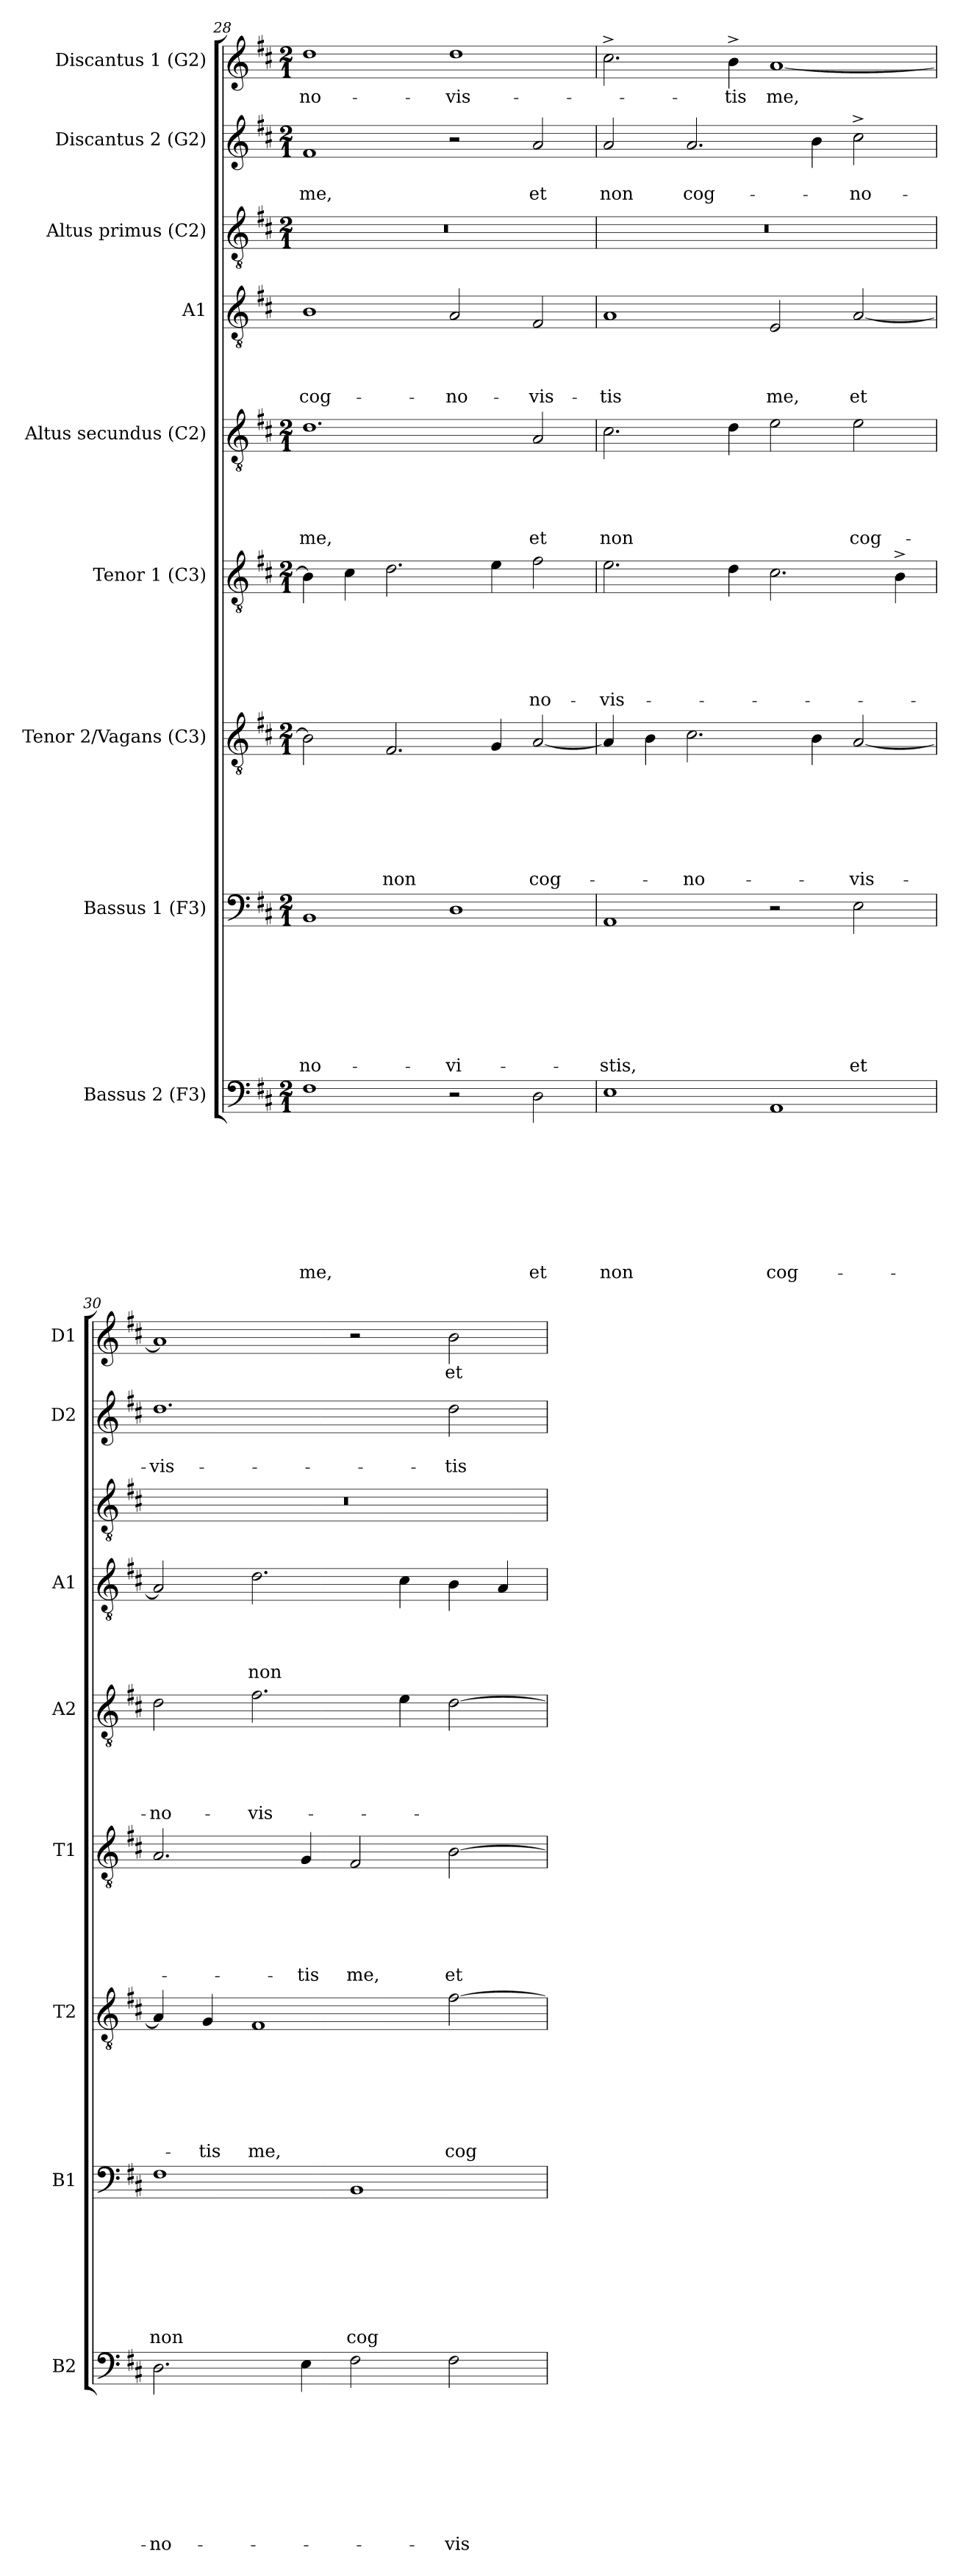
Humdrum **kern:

**kern	**text	**text	**text	**text	**text	**text	**text	**text	**text	**kern	**text	**text	**text	**text	**text	**text	**text	**text	**kern	**text	**text	**text	**text	**text	**text	**text	**kern	**text	**text	**text	**text	**text	**text	**kern	**text	**text	**text	**text	**text	**kern	**text	**text	**text	**text	**kern	**kern	**text	**text	**kern	**text
*part9	*part9	*part9	*part9	*part9	*part9	*part9	*part9	*part9	*part9	*part8	*part8	*part8	*part8	*part8	*part8	*part8	*part8	*part8	*part7	*part7	*part7	*part7	*part7	*part7	*part7	*part7	*part6	*part6	*part6	*part6	*part6	*part6	*part6	*part5	*part5	*part5	*part5	*part5	*part5	*part4	*part4	*part4	*part4	*part4	*part3	*part2	*part2	*part2	*part1	*part1
*staff9	*staff9	*staff9	*staff9	*staff9	*staff9	*staff9	*staff9	*staff9	*staff9	*staff8	*staff8	*staff8	*staff8	*staff8	*staff8	*staff8	*staff8	*staff8	*staff7	*staff7	*staff7	*staff7	*staff7	*staff7	*staff7	*staff7	*staff6	*staff6	*staff6	*staff6	*staff6	*staff6	*staff6	*staff5	*staff5	*staff5	*staff5	*staff5	*staff5	*staff4	*staff4	*staff4	*staff4	*staff4	*staff3	*staff2	*staff2	*staff2	*staff1	*staff1
*I"Bassus 2 (F3)	*	*	*	*	*	*	*	*	*	*I"Bassus 1 (F3)	*	*	*	*	*	*	*	*	*I"Tenor 2/Vagans (C3)	*	*	*	*	*	*	*	*I"Tenor 1 (C3)	*	*	*	*	*	*	*I"Altus secundus (C2)	*	*	*	*	*	*I"A1	*	*	*	*	*I"Altus primus (C2)	*I"Discantus 2 (G2)	*	*	*I"Discantus 1 (G2)	*
*I'B2	*	*	*	*	*	*	*	*	*	*I'B1	*	*	*	*	*	*	*	*	*I'T2	*	*	*	*	*	*	*	*I'T1	*	*	*	*	*	*	*I'A2	*	*	*	*	*	*I'A1	*	*	*	*	*	*I'D2	*	*	*I'D1	*
*clefF4	*	*	*	*	*	*	*	*	*	*clefF4	*	*	*	*	*	*	*	*	*clefGv2	*	*	*	*	*	*	*	*clefGv2	*	*	*	*	*	*	*clefGv2	*	*	*	*	*	*clefGv2	*	*	*	*	*clefGv2	*clefG2	*	*	*clefG2	*
*k[f#c#]	*	*	*	*	*	*	*	*	*	*k[f#c#]	*	*	*	*	*	*	*	*	*k[f#c#]	*	*	*	*	*	*	*	*k[f#c#]	*	*	*	*	*	*	*k[f#c#]	*	*	*	*	*	*k[f#c#]	*	*	*	*	*k[f#c#]	*k[f#c#]	*	*	*k[f#c#]	*
*D:	*	*	*	*	*	*	*	*	*	*D:	*	*	*	*	*	*	*	*	*D:	*	*	*	*	*	*	*	*D:	*	*	*	*	*	*	*D:	*	*	*	*	*	*D:	*	*	*	*	*D:	*D:	*	*	*D:	*
*M2/1	*	*	*	*	*	*	*	*	*	*M2/1	*	*	*	*	*	*	*	*	*M2/1	*	*	*	*	*	*	*	*M2/1	*	*	*	*	*	*	*M2/1	*	*	*	*	*	*	*	*	*	*	*M2/1	*M2/1	*	*	*M2/1	*
=28	=28	=28	=28	=28	=28	=28	=28	=28	=28	=28	=28	=28	=28	=28	=28	=28	=28	=28	=28	=28	=28	=28	=28	=28	=28	=28	=28	=28	=28	=28	=28	=28	=28	=28	=28	=28	=28	=28	=28	=28	=28	=28	=28	=28	=28	=28	=28	=28	=28	=28
!	!	!	!	!	!	!	!	!	!LO:LY:b	!	!	!	!	!	!	!	!	!LO:LY:b	!	!	!	!	!	!	!	!	!	!	!	!	!	!	!	!	!	!	!	!	!LO:LY:b	!	!	!	!	!LO:LY:b	!	!	!	!LO:LY:b	!	!LO:LY:b
1F#	.	.	.	.	.	.	.	.	me,	1BB	.	.	.	.	.	.	.	-no-	2B\]	.	.	.	.	.	.	.	4B\]	.	.	.	.	.	.	1.d	.	.	.	.	me,	1B	.	.	.	cog-	0r	1f#	.	me,	1dd	-no-
.	.	.	.	.	.	.	.	.	.	.	.	.	.	.	.	.	.	.	.	.	.	.	.	.	.	.	4c#\	.	.	.	.	.	.	.	.	.	.	.	.	.	.	.	.	.	.	.	.	.	.	.
!	!	!	!	!	!	!	!	!	!	!	!	!	!	!	!	!	!	!	!	!	!	!	!	!	!	!LO:LY:b	!	!	!	!	!	!	!	!	!	!	!	!	!	!	!	!	!	!	!	!	!	!	!	!
.	.	.	.	.	.	.	.	.	.	.	.	.	.	.	.	.	.	.	2.F#/	.	.	.	.	.	.	non	2.d\	.	.	.	.	.	.	.	.	.	.	.	.	.	.	.	.	.	.	.	.	.	.	.
!	!	!	!	!	!	!	!	!	!	!	!	!	!	!	!	!	!	!LO:LY:b	!	!	!	!	!	!	!	!	!	!	!	!	!	!	!	!	!	!	!	!	!	!	!	!	!	!LO:LY:b	!	!	!	!	!	!LO:LY:b
2r	.	.	.	.	.	.	.	.	.	1D	.	.	.	.	.	.	.	-vi-	.	.	.	.	.	.	.	.	.	.	.	.	.	.	.	.	.	.	.	.	.	2A/	.	.	.	-no-	.	2r	.	.	1dd	-vis-
.	.	.	.	.	.	.	.	.	.	.	.	.	.	.	.	.	.	.	4G/	.	.	.	.	.	.	.	4e\	.	.	.	.	.	.	.	.	.	.	.	.	.	.	.	.	.	.	.	.	.	.	.
!	!	!	!	!	!	!	!	!	!LO:LY:b	!	!	!	!	!	!	!	!	!	!	!	!	!	!	!	!	!LO:LY:b	!	!	!	!	!	!	!LO:LY:b	!	!	!	!	!	!LO:LY:b	!	!	!	!	!LO:LY:b	!	!	!	!LO:LY:b	!	!
2D\	.	.	.	.	.	.	.	.	et	.	.	.	.	.	.	.	.	.	[<2A/	.	.	.	.	.	.	cog-	2f#\	.	.	.	.	.	-no-	2A/	.	.	.	.	et	2F#/	.	.	.	-vis-	.	2a/	.	et	.	.
=29	=29	=29	=29	=29	=29	=29	=29	=29	=29	=29	=29	=29	=29	=29	=29	=29	=29	=29	=29	=29	=29	=29	=29	=29	=29	=29	=29	=29	=29	=29	=29	=29	=29	=29	=29	=29	=29	=29	=29	=29	=29	=29	=29	=29	=29	=29	=29	=29	=29	=29
!	!	!	!	!	!	!	!	!	!LO:LY:b	!	!	!	!	!	!	!	!	!LO:LY:b	!	!	!	!	!	!	!	!	!	!	!	!	!	!	!LO:LY:b	!	!	!	!	!	!LO:LY:b	!	!	!	!	!LO:LY:b	!	!	!	!LO:LY:b	!	!
1E	.	.	.	.	.	.	.	.	non	1AA	.	.	.	.	.	.	.	-stis,	4A/]	.	.	.	.	.	.	.	2.e\	.	.	.	.	.	-vis-	2.c#\	.	.	.	.	non	1A	.	.	.	-tis	0r	2a/	.	non	2.cc#^>\	.
.	.	.	.	.	.	.	.	.	.	.	.	.	.	.	.	.	.	.	4B\	.	.	.	.	.	.	.	.	.	.	.	.	.	.	.	.	.	.	.	.	.	.	.	.	.	.	.	.	.	.	.
!	!	!	!	!	!	!	!	!	!	!	!	!	!	!	!	!	!	!	!	!	!	!	!	!	!	!LO:LY:b	!	!	!	!	!	!	!	!	!	!	!	!	!	!	!	!	!	!	!	!	!	!LO:LY:b	!	!
.	.	.	.	.	.	.	.	.	.	.	.	.	.	.	.	.	.	.	2.c#\	.	.	.	.	.	.	-no-	.	.	.	.	.	.	.	.	.	.	.	.	.	.	.	.	.	.	.	2.a/	.	cog-	.	.
!	!	!	!	!	!	!	!	!	!	!	!	!	!	!	!	!	!	!	!	!	!	!	!	!	!	!	!	!	!	!	!	!	!	!	!	!	!	!	!	!	!	!	!	!	!	!	!	!	!	!LO:LY:b
.	.	.	.	.	.	.	.	.	.	.	.	.	.	.	.	.	.	.	.	.	.	.	.	.	.	.	4d\	.	.	.	.	.	.	4d\	.	.	.	.	.	.	.	.	.	.	.	.	.	.	4b^>\	-tis
!	!	!	!	!	!	!	!	!	!LO:LY:b	!	!	!	!	!	!	!	!	!	!	!	!	!	!	!	!	!	!	!	!	!	!	!	!	!	!	!	!	!	!	!	!	!	!	!LO:LY:b	!	!	!	!	!	!LO:LY:b
1AA	.	.	.	.	.	.	.	.	cog-	2r	.	.	.	.	.	.	.	.	.	.	.	.	.	.	.	.	2.c#\	.	.	.	.	.	.	2e\	.	.	.	.	.	2E/	.	.	.	me,	.	.	.	.	[<1a	me,
.	.	.	.	.	.	.	.	.	.	.	.	.	.	.	.	.	.	.	4B\	.	.	.	.	.	.	.	.	.	.	.	.	.	.	.	.	.	.	.	.	.	.	.	.	.	.	4b\	.	.	.	.
!	!	!	!	!	!	!	!	!	!	!	!	!	!	!	!	!	!	!LO:LY:b	!	!	!	!	!	!	!	!LO:LY:b	!	!	!	!	!	!	!	!	!	!	!	!	!LO:LY:b	!	!	!	!	!LO:LY:b	!	!	!	!LO:LY:b	!	!
.	.	.	.	.	.	.	.	.	.	2E\	.	.	.	.	.	.	.	et	[<2A/	.	.	.	.	.	.	-vis-	.	.	.	.	.	.	.	2e\	.	.	.	.	cog-	[<2A/	.	.	.	et	.	2cc#^>\	.	-no-	.	.
.	.	.	.	.	.	.	.	.	.	.	.	.	.	.	.	.	.	.	.	.	.	.	.	.	.	.	4B^>\	.	.	.	.	.	.	.	.	.	.	.	.	.	.	.	.	.	.	.	.	.	.	.
=30	=30	=30	=30	=30	=30	=30	=30	=30	=30	=30	=30	=30	=30	=30	=30	=30	=30	=30	=30	=30	=30	=30	=30	=30	=30	=30	=30	=30	=30	=30	=30	=30	=30	=30	=30	=30	=30	=30	=30	=30	=30	=30	=30	=30	=30	=30	=30	=30	=30	=30
!	!	!	!	!	!	!	!	!	!LO:LY:b	!	!	!	!	!	!	!	!	!LO:LY:b	!	!	!	!	!	!	!	!	!	!	!	!	!	!	!	!	!	!	!	!	!LO:LY:b	!	!	!	!	!	!	!	!	!LO:LY:b	!	!
2.D\	.	.	.	.	.	.	.	.	-no-	1F#	.	.	.	.	.	.	.	non	4A/]	.	.	.	.	.	.	.	2.A/	.	.	.	.	.	.	2d\	.	.	.	.	-no-	2A/]	.	.	.	.	0r	1.dd	.	-vis-	1a]	.
!	!	!	!	!	!	!	!	!	!	!	!	!	!	!	!	!	!	!	!	!	!	!	!	!	!	!LO:LY:b	!	!	!	!	!	!	!	!	!	!	!	!	!	!	!	!	!	!	!	!	!	!	!	!
.	.	.	.	.	.	.	.	.	.	.	.	.	.	.	.	.	.	.	4G/	.	.	.	.	.	.	-tis	.	.	.	.	.	.	.	.	.	.	.	.	.	.	.	.	.	.	.	.	.	.	.	.
!	!	!	!	!	!	!	!	!	!	!	!	!	!	!	!	!	!	!	!	!	!	!	!	!	!	!LO:LY:b	!	!	!	!	!	!	!	!	!	!	!	!	!LO:LY:b	!	!	!	!	!LO:LY:b	!	!	!	!	!	!
.	.	.	.	.	.	.	.	.	.	.	.	.	.	.	.	.	.	.	1F#	.	.	.	.	.	.	me,	.	.	.	.	.	.	.	2.f#\	.	.	.	.	-vis-	2.d\	.	.	.	non	.	.	.	.	.	.
!	!	!	!	!	!	!	!	!	!	!	!	!	!	!	!	!	!	!	!	!	!	!	!	!	!	!	!	!	!	!	!	!	!LO:LY:b	!	!	!	!	!	!	!	!	!	!	!	!	!	!	!	!	!
4E\	.	.	.	.	.	.	.	.	.	.	.	.	.	.	.	.	.	.	.	.	.	.	.	.	.	.	4G/	.	.	.	.	.	-tis	.	.	.	.	.	.	.	.	.	.	.	.	.	.	.	.	.
!	!	!	!	!	!	!	!	!	!	!	!	!	!	!	!	!	!	!LO:LY:b	!	!	!	!	!	!	!	!	!	!	!	!	!	!	!LO:LY:b	!	!	!	!	!	!	!	!	!	!	!	!	!	!	!	!	!
2F#\	.	.	.	.	.	.	.	.	.	1BB	.	.	.	.	.	.	.	cog-	.	.	.	.	.	.	.	.	2F#/	.	.	.	.	.	me,	.	.	.	.	.	.	.	.	.	.	.	.	.	.	.	2r	.
.	.	.	.	.	.	.	.	.	.	.	.	.	.	.	.	.	.	.	.	.	.	.	.	.	.	.	.	.	.	.	.	.	.	4e\	.	.	.	.	.	4c#\	.	.	.	.	.	.	.	.	.	.
!	!	!	!	!	!	!	!	!	!LO:LY:b	!	!	!	!	!	!	!	!	!	!	!	!	!	!	!	!	!LO:LY:b	!	!	!	!	!	!	!LO:LY:b	!	!	!	!	!	!	!	!	!	!	!	!	!	!	!LO:LY:b	!	!LO:LY:b
2F#\	.	.	.	.	.	.	.	.	-vis-	.	.	.	.	.	.	.	.	.	[>2f#\	.	.	.	.	.	.	cog-	[>2B\	.	.	.	.	.	et	[>2d\	.	.	.	.	.	4B\	.	.	.	.	.	2dd\	.	-tis	2b\	et
.	.	.	.	.	.	.	.	.	.	.	.	.	.	.	.	.	.	.	.	.	.	.	.	.	.	.	.	.	.	.	.	.	.	.	.	.	.	.	.	4A/	.	.	.	.	.	.	.	.	.	.
=	=	=	=	=	=	=	=	=	=	=	=	=	=	=	=	=	=	=	=	=	=	=	=	=	=	=	=	=	=	=	=	=	=	=	=	=	=	=	=	=	=	=	=	=	=	=	=	=	=	=
*-	*-	*-	*-	*-	*-	*-	*-	*-	*-	*-	*-	*-	*-	*-	*-	*-	*-	*-	*-	*-	*-	*-	*-	*-	*-	*-	*-	*-	*-	*-	*-	*-	*-	*-	*-	*-	*-	*-	*-	*-	*-	*-	*-	*-	*-	*-	*-	*-	*-	*-
